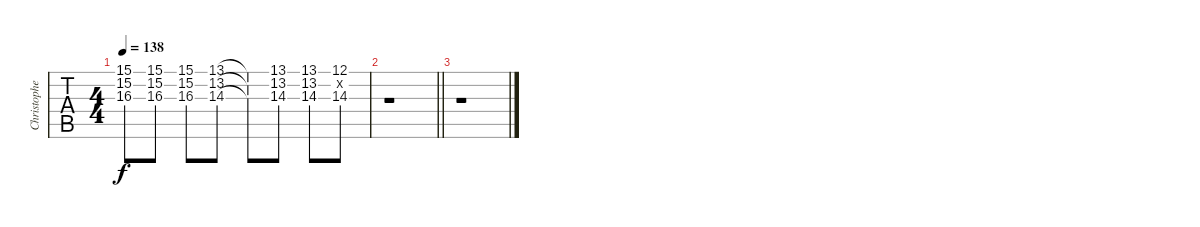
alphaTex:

\track ("Christopher Thorn's mandolin (arr. for g" "Christophe") {instrument acousticguitarnylon}
\staff {tabs}
\tuning (E4 B3 G3 D3 A2 E2) {hide}
\ts (4 4)
\tempo 138
\clef g2
\ks aminor
(15.1{t} 15.2{t} 16.3{t}).8{dy f} (15.1 15.2 16.3).8 (15.1 15.2 16.3).8 (13.1 13.2 14.3).8 (13.1{t} 13.2{t} 14.3{t}).8 (13.1 13.2 14.3).8 (13.1 13.2 14.3).8 (12.1 0.2{x} 14.3).8 |
\barLineRight lightlight
r.1 |
r.1
